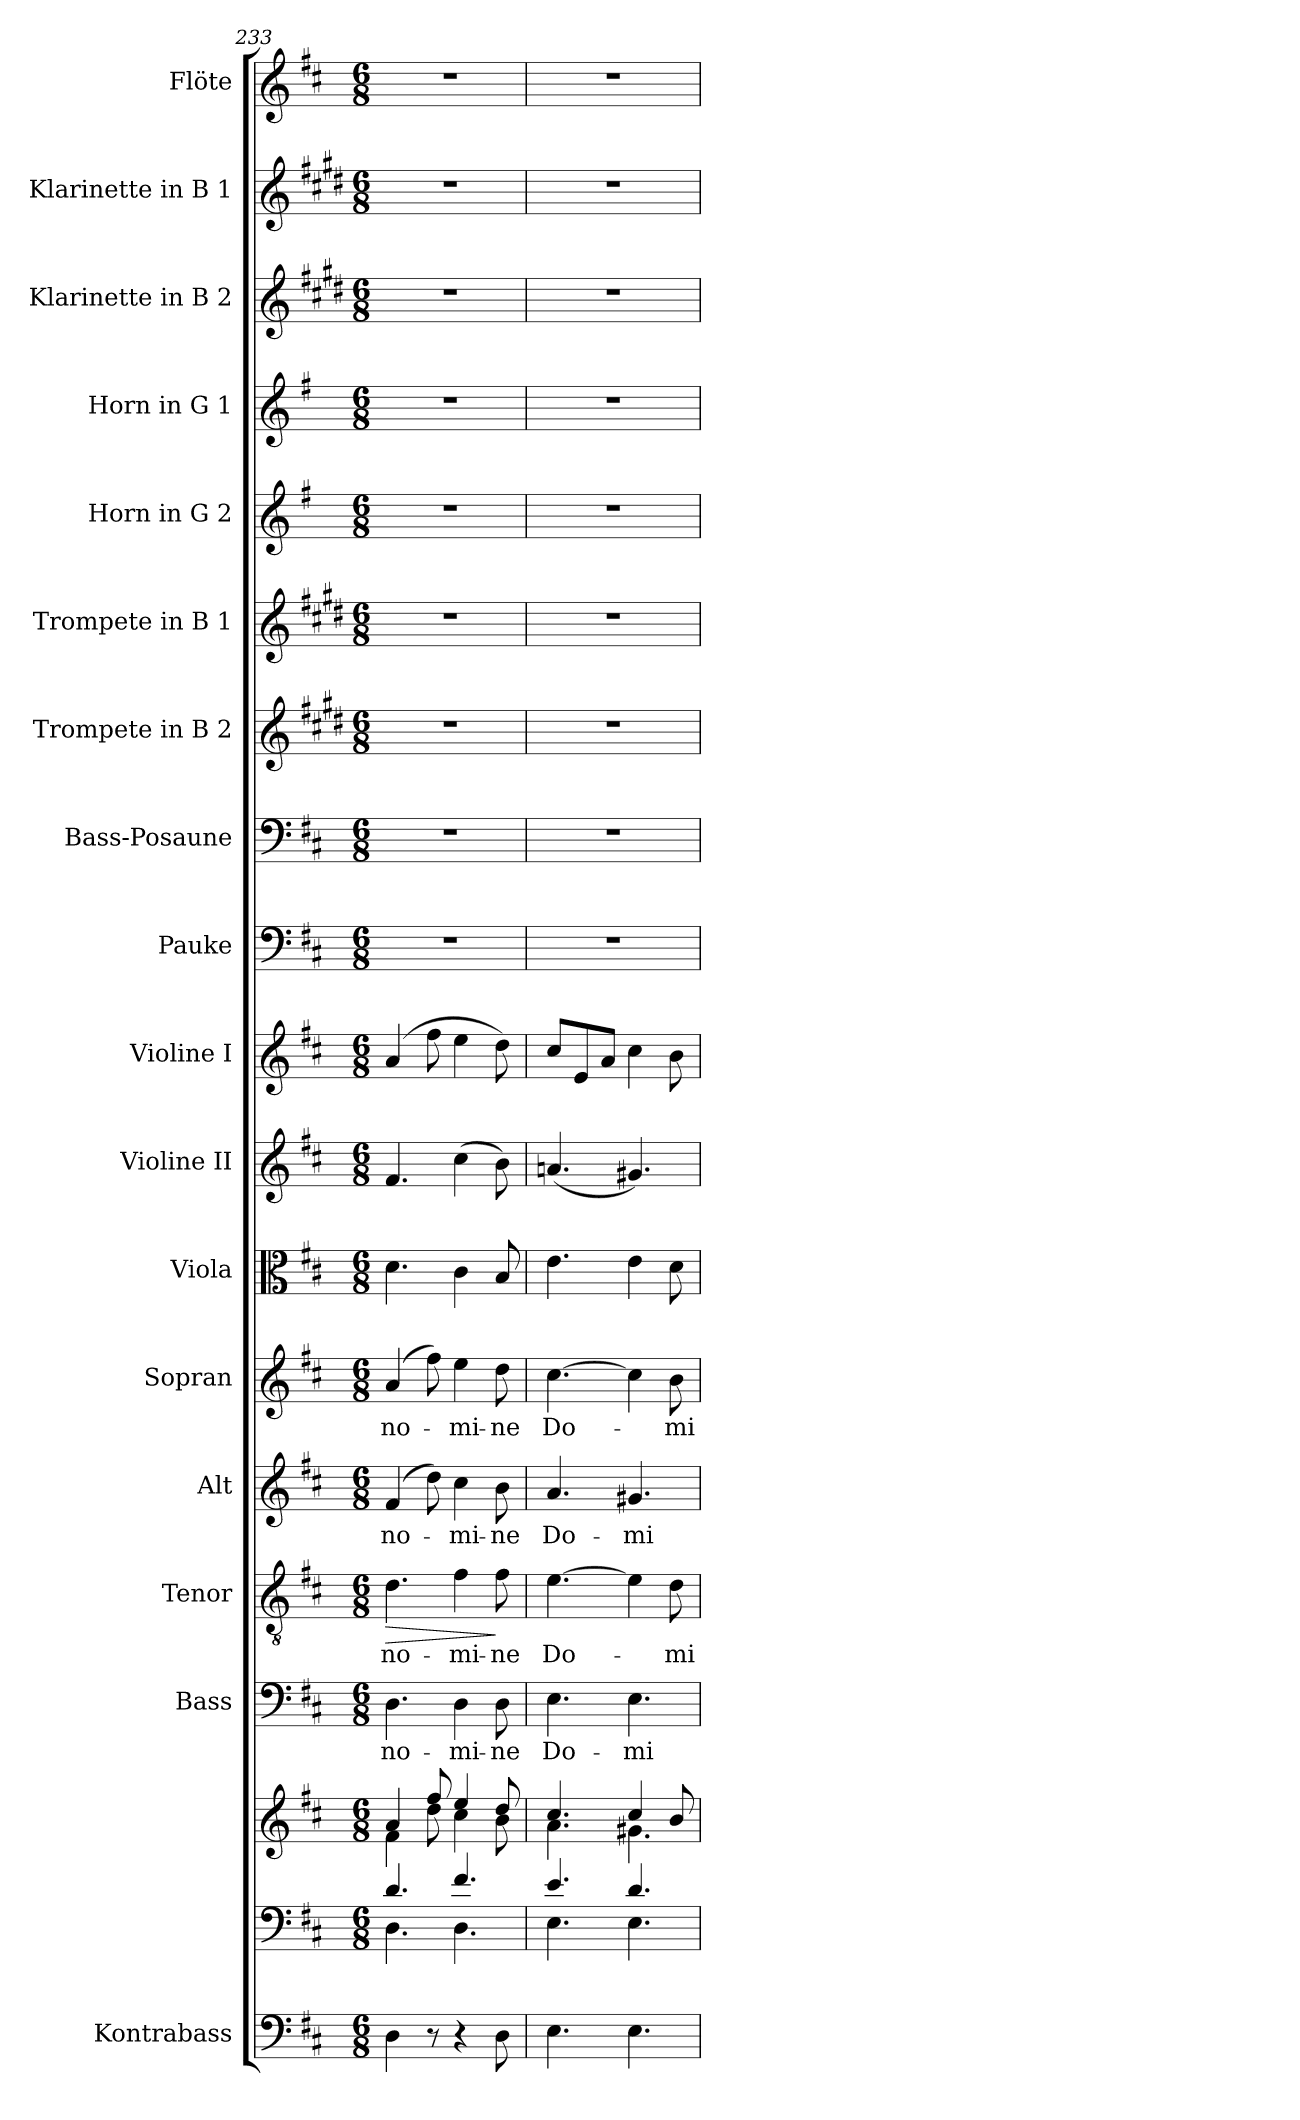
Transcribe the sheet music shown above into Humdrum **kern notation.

**kern	**kern	**kern	**kern	**text	**kern	**text	**dynam	**kern	**text	**kern	**text	**kern	**kern	**kern	**kern	**kern	**kern	**kern	**kern	**kern	**kern	**kern	**kern
*part18	*part17	*part17	*part16	*part16	*part15	*part15	*part15	*part14	*part14	*part13	*part13	*part12	*part11	*part10	*part9	*part8	*part7	*part6	*part5	*part4	*part3	*part2	*part1
*staff19	*staff18	*staff17	*staff16	*staff16	*staff15	*staff15	*staff15	*staff14	*staff14	*staff13	*staff13	*staff12	*staff11	*staff10	*staff9	*staff8	*staff7	*staff6	*staff5	*staff4	*staff3	*staff2	*staff1
*I"Kontrabass	*	*	*I"Bass	*	*I"Tenor	*	*	*I"Alt	*	*I"Sopran	*	*I"Viola	*I"Violine II	*I"Violine I	*I"Pauke	*I"Bass-Posaune	*I"Trompete in B 2	*I"Trompete in B 1	*I"Horn in G 2	*I"Horn in G 1	*I"Klarinette in B 2	*I"Klarinette in B 1	*I"Flöte
*I'Kb.	*	*	*I'B	*	*I'T	*	*	*I'A	*	*I'S	*	*I'Vla.	*I'Vl. II	*I'Vl. I	*I'Pk.	*I'B. Pos.	*	*	*I'Hrn. 2	*I'Hrn. 1	*	*	*I'Fl.
*clefF4	*clefF4	*clefG2	*clefF4	*	*clefGv2	*	*	*clefG2	*	*clefG2	*	*clefC3	*clefG2	*clefG2	*clefF4	*clefF4	*clefG2	*clefG2	*clefG2	*clefG2	*clefG2	*clefG2	*clefG2
*ITrd7c12	*	*	*	*	*	*	*	*	*	*	*	*	*	*	*	*	*ITrd1c2	*ITrd1c2	*ITrd3c5	*ITrd3c5	*ITrd1c2	*ITrd1c2	*
*k[f#c#]	*k[f#c#]	*k[f#c#]	*k[f#c#]	*	*k[f#c#]	*	*	*k[f#c#]	*	*k[f#c#]	*	*k[f#c#]	*k[f#c#]	*k[f#c#]	*k[f#c#]	*k[f#c#]	*k[f#c#]	*k[f#c#]	*k[f#c#]	*k[f#c#]	*k[f#c#]	*k[f#c#]	*k[f#c#]
*D:	*D:	*D:	*D:	*	*D:	*	*	*D:	*	*D:	*	*D:	*D:	*D:	*D:	*D:	*D:	*D:	*D:	*D:	*D:	*D:	*D:
*M6/8	*M6/8	*M6/8	*M6/8	*	*M6/8	*	*	*M6/8	*	*M6/8	*	*M6/8	*M6/8	*M6/8	*M6/8	*M6/8	*M6/8	*M6/8	*M6/8	*M6/8	*M6/8	*M6/8	*M6/8
=233	=233	=233	=233	=233	=233	=233	=233	=233	=233	=233	=233	=233	=233	=233	=233	=233	=233	=233	=233	=233	=233	=233	=233
*	*^	*^	*	*	*	*	*	*	*	*	*	*	*	*	*	*	*	*	*	*	*	*	*
!	!	!	!	!	!	!LO:LY:b	!	!LO:LY:b	!LO:HP:b	!	!LO:LY:b	!	!LO:LY:b	!	!	!	!	!	!	!	!	!	!	!	!
4DD\	4.d/	4.D\	4a/	4f#\	4.D\	no-	4.d\	no-	>	(4f#/	no-	(4a/	no-	4.d\	4.f#/	(4a/	2.r	2.r	2.r	2.r	2.r	2.r	2.r	2.r	2.r
8r	.	.	8ff#/	8dd\	.	.	.	.	.	8dd\)	.	8ff#\)	.	.	.	8ff#\	.	.	.	.	.	.	.	.	.
!	!	!	!	!	!	!LO:LY:b	!	!LO:LY:b	!	!	!LO:LY:b	!	!LO:LY:b	!	!	!	!	!	!	!	!	!	!	!	!
4r	4.f#/	4.D\	4ee/	4cc#\	4D\	-mi-	4f#\	-mi-	.	4cc#\	-mi-	4ee\	-mi-	4c#\	(>4cc#\	4ee\	.	.	.	.	.	.	.	.	.
!	!	!	!	!	!	!LO:LY:b	!	!LO:LY:b	!	!	!LO:LY:b	!	!LO:LY:b	!	!	!	!	!	!	!	!	!	!	!	!
8DD\	.	.	8dd/	8b\	8D\	-ne	8f#\	-ne	]	8b\	-ne	8dd\	-ne	8B/	8b\)	8dd\)	.	.	.	.	.	.	.	.	.
=234	=234	=234	=234	=234	=234	=234	=234	=234	=234	=234	=234	=234	=234	=234	=234	=234	=234	=234	=234	=234	=234	=234	=234	=234	=234
!	!	!	!	!	!	!LO:LY:b	!	!LO:LY:b	!	!	!LO:LY:b	!	!LO:LY:b	!	!	!	!	!	!	!	!	!	!	!	!
4.EE\	4.e/	4.E\	4.cc#/	4.a\	4.E\	Do-	[4.e\	Do-	.	4.a/	Do-	[4.cc#\	Do-	4.e\	(<4.an/	8cc#/L	2.r	2.r	2.r	2.r	2.r	2.r	2.r	2.r	2.r
.	.	.	.	.	.	.	.	.	.	.	.	.	.	.	.	8e/	.	.	.	.	.	.	.	.	.
.	.	.	.	.	.	.	.	.	.	.	.	.	.	.	.	8a/J	.	.	.	.	.	.	.	.	.
!	!	!	!	!	!	!LO:LY:b	!	!	!	!	!LO:LY:b	!	!	!	!	!	!	!	!	!	!	!	!	!	!
4.EE\	4.d/	4.E\	4cc#/	4.g#X\	4.E\	-mi-	4e\]	.	.	4.g#X/	-mi-	4cc#\]	.	4e\	4.g#X/)	4cc#\	.	.	.	.	.	.	.	.	.
!	!	!	!	!	!	!	!	!LO:LY:b	!	!	!	!	!LO:LY:b	!	!	!	!	!	!	!	!	!	!	!	!
.	.	.	8b/	.	.	.	8d\	-mi-	.	.	.	8b\	-mi-	8d\	.	8b\	.	.	.	.	.	.	.	.	.
*	*v	*v	*	*	*	*	*	*	*	*	*	*	*	*	*	*	*	*	*	*	*	*	*	*	*
*	*	*v	*v	*	*	*	*	*	*	*	*	*	*	*	*	*	*	*	*	*	*	*	*	*
=	=	=	=	=	=	=	=	=	=	=	=	=	=	=	=	=	=	=	=	=	=	=	=
*-	*-	*-	*-	*-	*-	*-	*-	*-	*-	*-	*-	*-	*-	*-	*-	*-	*-	*-	*-	*-	*-	*-	*-
